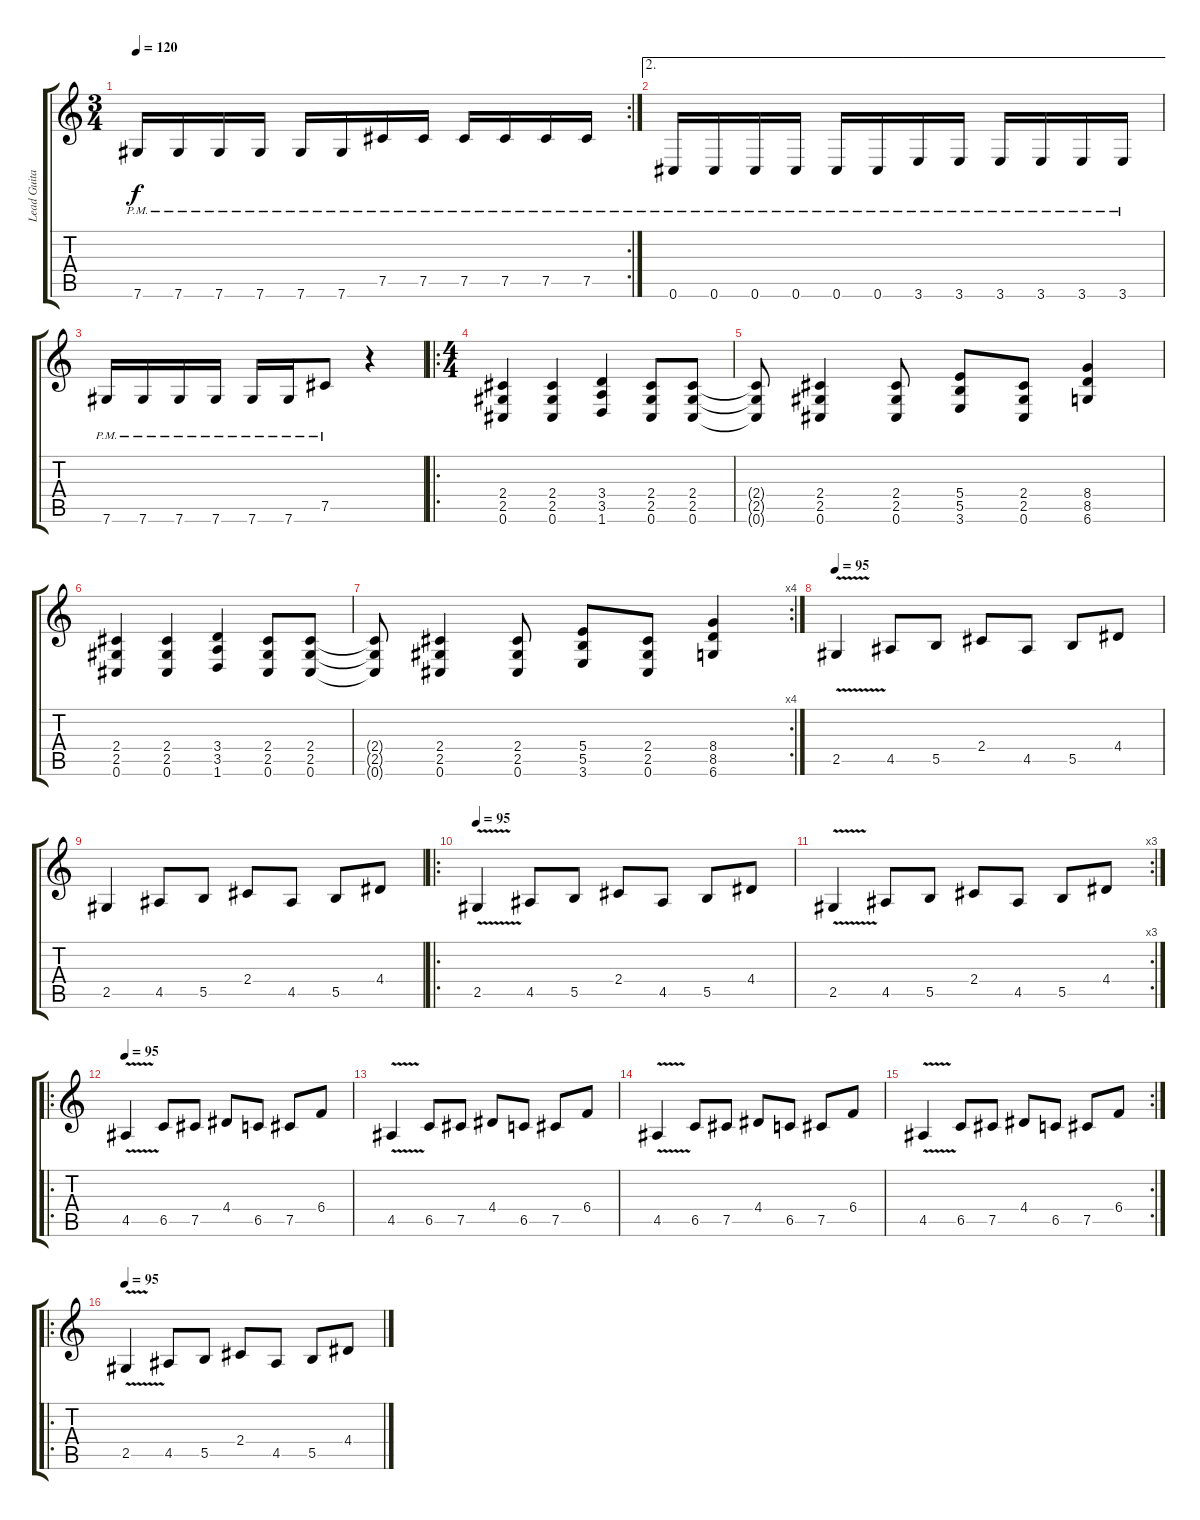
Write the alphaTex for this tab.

\track ("Lead Guitar" "Lead Guita") {instrument distortionguitar}
\staff {score tabs}
\tuning (C4 Ab3 E3 B2 Gb2 Db2) {hide}
\rc 2
\ts (3 4)
\tempo 120
\clef g2
\ks c
7.6{pm}.16{dy f} 7.6{pm}.16 7.6{pm}.16 7.6{pm}.16 7.6{pm}.16 7.6{pm}.16 7.5{pm}.16 7.5{pm}.16 7.5{pm}.16 7.5{pm}.16 7.5{pm}.16 7.5{pm}.16 |
\ae 2
0.6{pm}.16 0.6{pm}.16 0.6{pm}.16 0.6{pm}.16 0.6{pm}.16 0.6{pm}.16 3.6{pm}.16 3.6{pm}.16 3.6{pm}.16 3.6{pm}.16 3.6{pm}.16 3.6{pm}.16 |
7.6{pm}.16 7.6{pm}.16 7.6{pm}.16 7.6{pm}.16 7.6{pm}.16 7.6{pm}.16 7.5{pm}.8 r.4 |
\ro
\ts (4 4)
(2.4 2.5 0.6).4 (2.4 2.5 0.6).4 (3.4 3.5 1.6).4 (2.4 2.5 0.6).8 (2.4 2.5 0.6).8 |
(2.4{t} 2.5{t} 0.6{t}).8 (2.4 2.5 0.6).4 (2.4 2.5 0.6).8 (5.4 5.5 3.6).8 (2.4 2.5 0.6).8 (8.4 8.5 6.6).4 |
(2.4 2.5 0.6).4 (2.4 2.5 0.6).4 (3.4 3.5 1.6).4 (2.4 2.5 0.6).8 (2.4 2.5 0.6).8 |
\rc 4
(2.4{t} 2.5{t} 0.6{t}).8 (2.4 2.5 0.6).4 (2.4 2.5 0.6).8 (5.4 5.5 3.6).8 (2.4 2.5 0.6).8 (8.4 8.5 6.6).4 |
\tempo 95
2.5{v}.4 4.5.8 5.5.8 2.4.8 4.5.8 5.5.8 4.4.8 |
2.5.4 4.5.8 5.5.8 2.4.8 4.5.8 5.5.8 4.4.8 |
\ro
\tempo 95
2.5{v}.4 4.5.8 5.5.8 2.4.8 4.5.8 5.5.8 4.4.8 |
\rc 3
2.5{v}.4 4.5.8 5.5.8 2.4.8 4.5.8 5.5.8 4.4.8 |
\ro
\tempo 95
4.5{v}.4 6.5.8 7.5.8 4.4.8 6.5.8 7.5.8 6.4.8 |
4.5{v}.4 6.5.8 7.5.8 4.4.8 6.5.8 7.5.8 6.4.8 |
4.5{v}.4 6.5.8 7.5.8 4.4.8 6.5.8 7.5.8 6.4.8 |
\rc 2
4.5{v}.4 6.5.8 7.5.8 4.4.8 6.5.8 7.5.8 6.4.8 |
\ro
\tempo 95
2.5{v}.4 4.5.8 5.5.8 2.4.8 4.5.8 5.5.8 4.4.8
